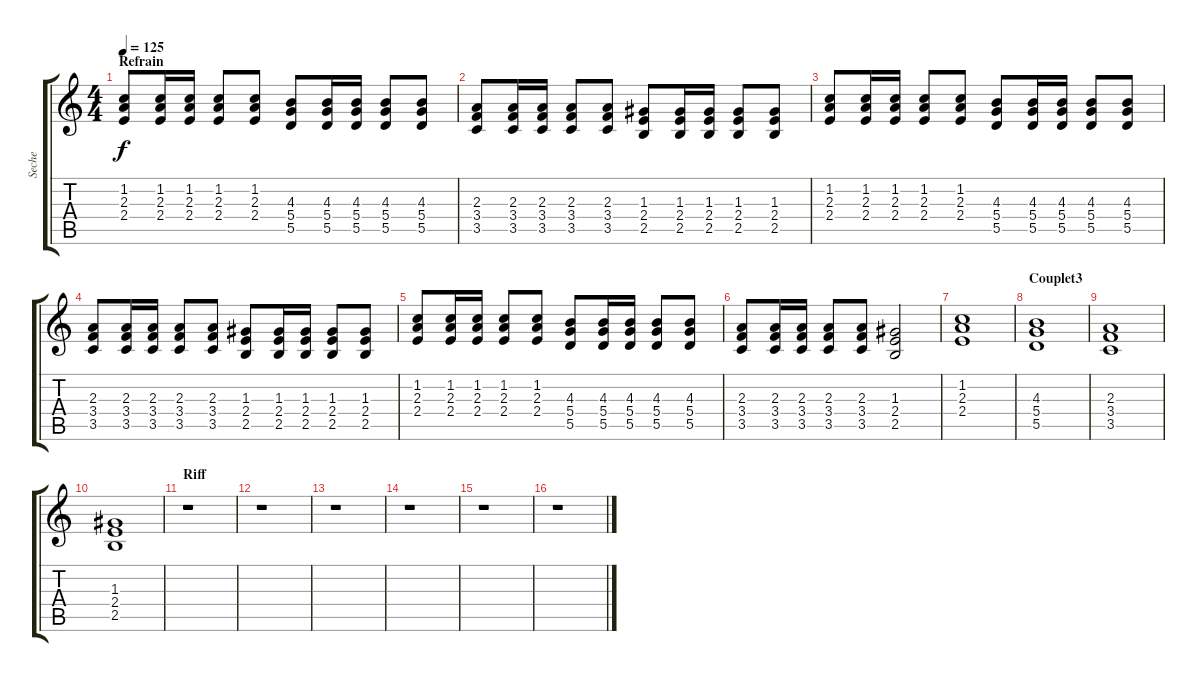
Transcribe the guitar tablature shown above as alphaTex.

\track ("Seche" "Seche") {instrument acousticguitarnylon}
\staff {score tabs}
\tuning (E4 B3 G3 D3 A2 E2) {hide}
\ts (4 4)
\section ("" "Refrain")
\tempo 125
\clef g2
\ks c
(1.2 2.3 2.4).8{dy f} (1.2 2.3 2.4).16 (1.2 2.3 2.4).16 (1.2 2.3 2.4).8 (1.2 2.3 2.4).8 (4.3 5.4 5.5).8 (4.3 5.4 5.5).16 (4.3 5.4 5.5).16 (4.3 5.4 5.5).8 (4.3 5.4 5.5).8 |
(2.3 3.4 3.5).8 (2.3 3.4 3.5).16 (2.3 3.4 3.5).16 (2.3 3.4 3.5).8 (2.3 3.4 3.5).8 (1.3 2.4 2.5).8 (1.3 2.4 2.5).16 (1.3 2.4 2.5).16 (1.3 2.4 2.5).8 (1.3 2.4 2.5).8 |
(1.2 2.3 2.4).8 (1.2 2.3 2.4).16 (1.2 2.3 2.4).16 (1.2 2.3 2.4).8 (1.2 2.3 2.4).8 (4.3 5.4 5.5).8 (4.3 5.4 5.5).16 (4.3 5.4 5.5).16 (4.3 5.4 5.5).8 (4.3 5.4 5.5).8 |
(2.3 3.4 3.5).8 (2.3 3.4 3.5).16 (2.3 3.4 3.5).16 (2.3 3.4 3.5).8 (2.3 3.4 3.5).8 (1.3 2.4 2.5).8 (1.3 2.4 2.5).16 (1.3 2.4 2.5).16 (1.3 2.4 2.5).8 (1.3 2.4 2.5).8 |
(1.2 2.3 2.4).8 (1.2 2.3 2.4).16 (1.2 2.3 2.4).16 (1.2 2.3 2.4).8 (1.2 2.3 2.4).8 (4.3 5.4 5.5).8 (4.3 5.4 5.5).16 (4.3 5.4 5.5).16 (4.3 5.4 5.5).8 (4.3 5.4 5.5).8 |
(2.3 3.4 3.5).8 (2.3 3.4 3.5).16 (2.3 3.4 3.5).16 (2.3 3.4 3.5).8 (2.3 3.4 3.5).8 (1.3 2.4 2.5).2 |
(1.2 2.3 2.4).1 |
\section ("" "Couplet3")
(4.3 5.4 5.5).1 |
(2.3 3.4 3.5).1 |
(1.3 2.4 2.5).1 |
\section ("" "Riff")
r.1 |
r.1 |
r.1 |
r.1 |
r.1 |
r.1
